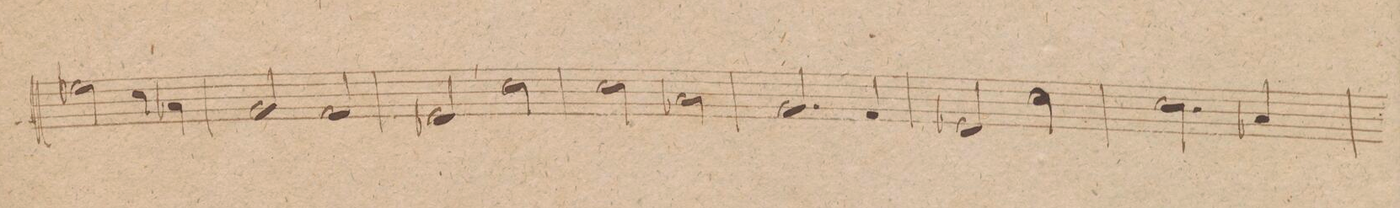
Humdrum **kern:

**kern	**dynam
*I"Clarnetto. in A.	*
*clefG2	*
*k[]	*
*met(c|)	*
*M2/2	*
2ee-X\	.
4cc\	.
4a-X\	.
=11	=11
2g/	.
2f/	.
=12	=12
2e-X/	.
2cc\	.
=13	=13
2cc\	.
2a-X\	.
=14	=14
2.g/	.
4f/	.
=15	=15
2e-X/	.
2cc\	.
=16	=16
2.cc\	.
4a-X/	.
=17	=17
*-	*-
